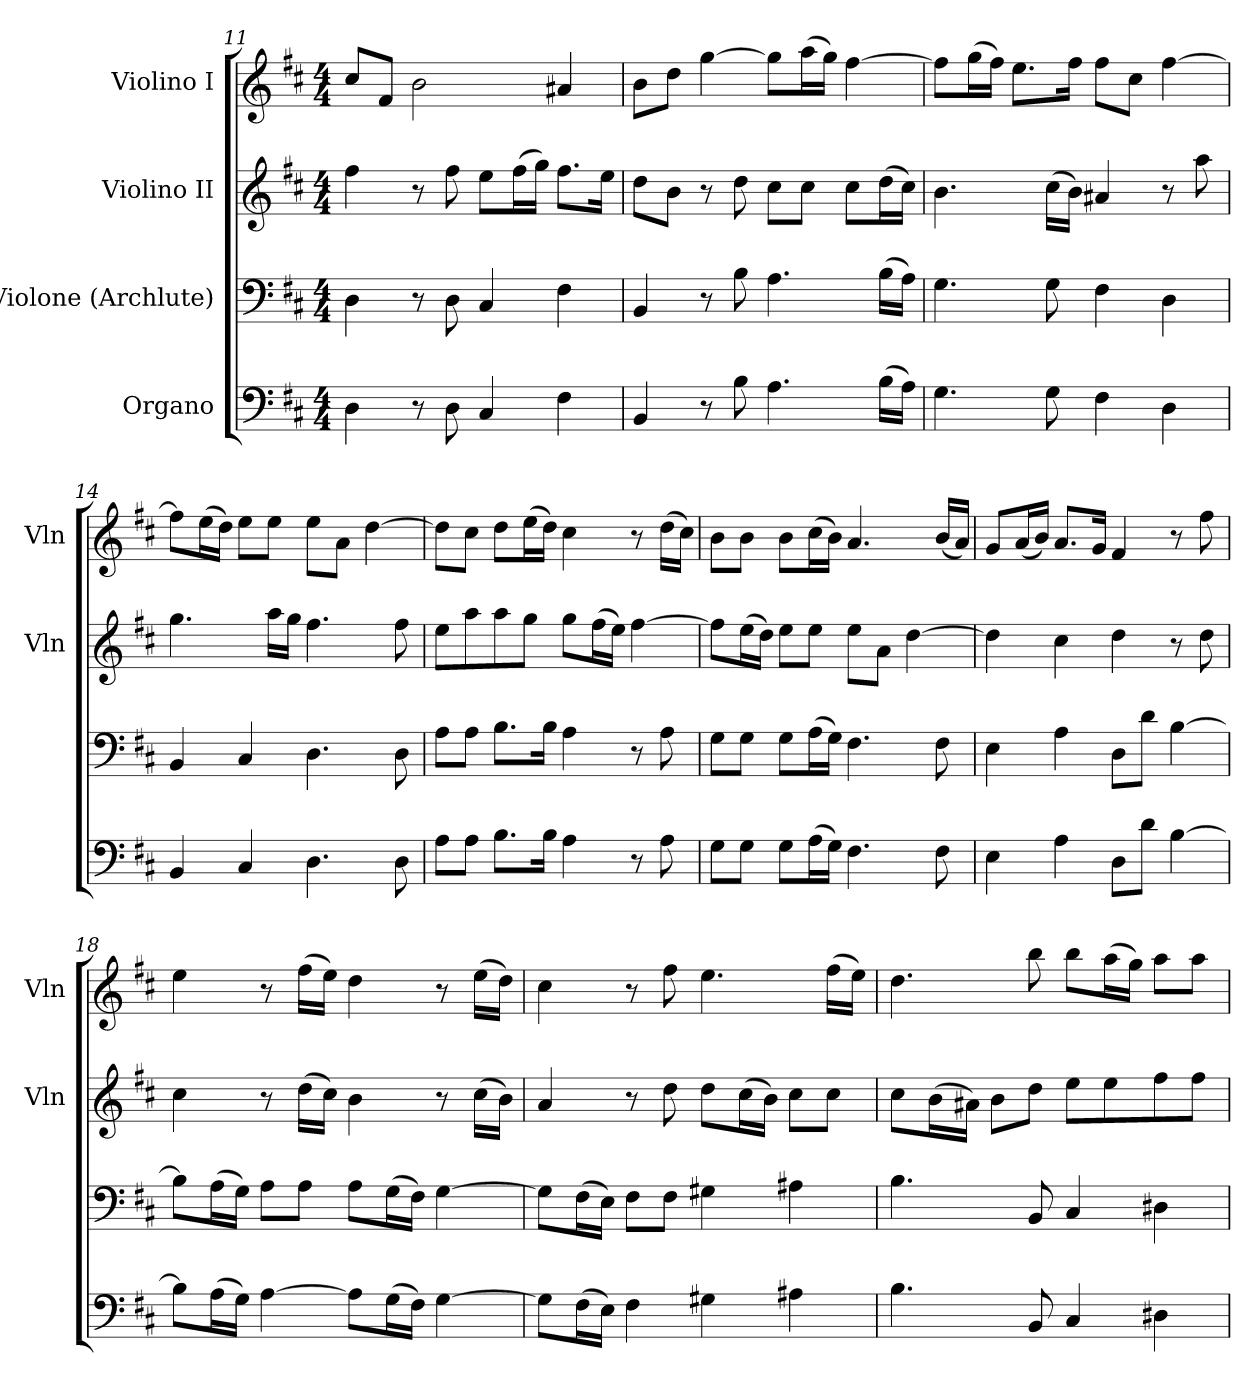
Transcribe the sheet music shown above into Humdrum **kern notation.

**kern	**kern	**kern	**kern
*part4	*part3	*part2	*part1
*staff4	*staff3	*staff2	*staff1
*I"Organo	*I"Violone (Archlute)	*I"Violino II	*I"Violino I
*	*	*I'Vln	*I'Vln
*clefF4	*clefF4	*clefG2	*clefG2
*k[f#c#]	*k[f#c#]	*k[f#c#]	*k[f#c#]
*b:	*b:	*b:	*b:
*M4/4	*M4/4	*M4/4	*M4/4
=11	=11	=11	=11
4D\	4D\	4ff#\	8cc#/L
.	.	.	8f#/J
8r	8r	8r	2b\
8D\	8D\	8ff#\	.
4C#/	4C#/	8ee\L	.
.	.	(16ff#\L	.
.	.	16gg\JJ)	.
4F#\	4F#\	8.ff#\L	4a#X/
.	.	16ee\Jk	.
=12	=12	=12	=12
4BB/	4BB/	8dd\L	8b\L
.	.	8b\J	8dd\J
8r	8r	8r	[4gg\
8B\	8B\	8dd\	.
4.A\	4.A\	8cc#\L	8gg\L]
.	.	8cc#\J	(16aa\L
.	.	.	16gg\JJ)
.	.	8cc#\L	[4ff#\
(16B\LL	(16B\LL	(16dd\L	.
16A\JJ)	16A\JJ)	16cc#\JJ)	.
=13	=13	=13	=13
4.G\	4.G\	4.b\	8ff#\L]
.	.	.	(16gg\L
.	.	.	16ff#\JJ)
.	.	.	8.ee\L
8G\	8G\	(16cc#\LL	.
.	.	16b\JJ)	16ff#\Jk
4F#\	4F#\	4a#X/	8ff#\L
.	.	.	8cc#\J
4D\	4D\	8r	[4ff#\
.	.	8aa\	.
=14	=14	=14	=14
4BB/	4BB/	4.gg\	8ff#\L]
.	.	.	(16ee\L
.	.	.	16dd\JJ)
4C#/	4C#/	.	8ee\L
.	.	16aa\LL	8ee\J
.	.	16gg\JJ	.
4.D\	4.D\	4.ff#\	8ee\L
.	.	.	8a\J
.	.	.	[4dd\
8D\	8D\	8ff#\	.
=15	=15	=15	=15
8A\L	8A\L	8ee\L	8dd\L]
8A\J	8A\J	8aa\	8cc#\J
8.B\L	8.B\L	8aa\	8dd\L
.	.	8gg\J	(16ee\L
16B\Jk	16B\Jk	.	16dd\JJ)
4A\	4A\	8gg\L	4cc#\
.	.	(16ff#\L	.
.	.	16ee\JJ)	.
8r	8r	[4ff#\	8r
8A\	8A\	.	(16dd\LL
.	.	.	16cc#\JJ)
=16	=16	=16	=16
8G\L	8G\L	8ff#\L]	8b\L
8G\J	8G\J	(16ee\L	8b\J
.	.	16dd\JJ)	.
8G\L	8G\L	8ee\L	8b\L
(16A\L	(16A\L	8ee\J	(16cc#\L
16G\JJ)	16G\JJ)	.	16b\JJ)
4.F#\	4.F#\	8ee\L	4.a/
.	.	8a\J	.
.	.	[4dd\	.
8F#\	8F#\	.	(16b/LL
.	.	.	16a/JJ)
=17	=17	=17	=17
4E\	4E\	4dd\]	8g/L
.	.	.	(16a/L
.	.	.	16b/JJ)
4A\	4A\	4cc#\	8.a/L
.	.	.	16g/Jk
8D\L	8D\L	4dd\	4f#/
8d\J	8d\J	.	.
[4B\	[4B\	8r	8r
.	.	8dd\	8ff#\
=18	=18	=18	=18
8B\L]	8B\L]	4cc#\	4ee\
(16A\L	(16A\L	.	.
16G\JJ)	16G\JJ)	.	.
[4A\	8A\L	8r	8r
.	8A\J	(16dd\LL	(16ff#\LL
.	.	16cc#\JJ)	16ee\JJ)
8A\L]	8A\L	4b\	4dd\
(16G\L	(16G\L	.	.
16F#\JJ)	16F#\JJ)	.	.
[4G\	[4G\	8r	8r
.	.	(16cc#\LL	(16ee\LL
.	.	16b\JJ)	16dd\JJ)
=19	=19	=19	=19
8G\L]	8G\L]	4a/	4cc#\
(16F#\L	(16F#\L	.	.
16E\JJ)	16E\JJ)	.	.
4F#\	8F#\L	8r	8r
.	8F#\J	8dd\	8ff#\
4G#X\	4G#X\	8dd\L	4.ee\
.	.	(16cc#\L	.
.	.	16b\JJ)	.
4A#X\	4A#X\	8cc#\L	.
.	.	8cc#\J	(16ff#\LL
.	.	.	16ee\JJ)
=20	=20	=20	=20
4.B\	4.B\	8cc#\L	4.dd\
.	.	(16b\L	.
.	.	16a#X\JJ)	.
.	.	8b\L	.
8BB/	8BB/	8dd\J	8bb\
4C#/	4C#/	8ee\L	8bb\L
.	.	8ee\	(16aa\L
.	.	.	16gg\JJ)
4D#X\	4D#X\	8ff#\	8aa\L
.	.	8ff#\J	8aa\J
=	=	=	=
*-	*-	*-	*-
